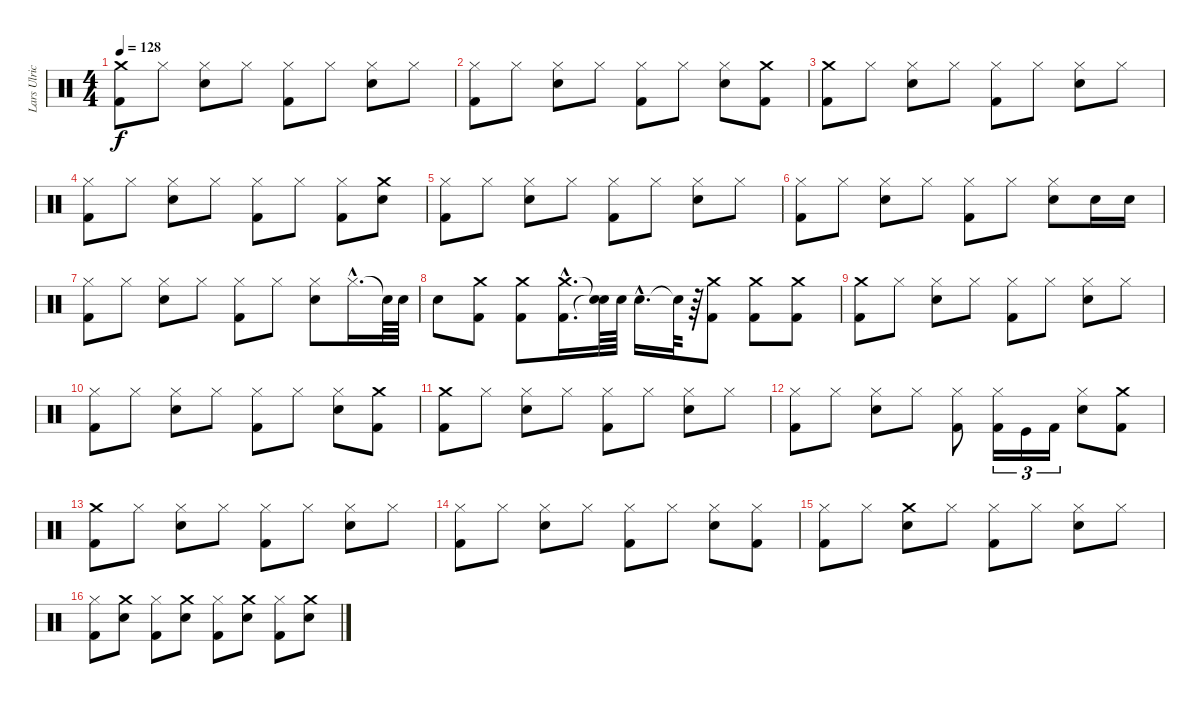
\track ("Lars Ulrich" "Lars Ulric") {instrument percussion}
\staff {score}
\articulation defaults
\ts (4 4)
\tempo 128
\clef neutral
\ks c
("Crash medium (hit)" "Kick (hit) 2").8{dy f} "Hi-Hat (closed)".8 ("Snare (hit) 2" "Hi-Hat (closed)").8 "Hi-Hat (closed)".8 ("Kick (hit) 2" "Hi-Hat (closed)").8 "Hi-Hat (closed)".8 ("Snare (hit) 2" "Hi-Hat (closed)").8 "Hi-Hat (closed)".8 |
("Kick (hit) 2" "Hi-Hat (closed)").8 "Hi-Hat (closed)".8 ("Snare (hit) 2" "Hi-Hat (closed)").8 "Hi-Hat (closed)".8 ("Kick (hit) 2" "Hi-Hat (closed)").8 "Hi-Hat (closed)".8 ("Snare (hit) 2" "Hi-Hat (closed)").8 ("Crash medium (hit)" "Kick (hit) 2").8 |
("Crash medium (hit)" "Kick (hit) 2").8 "Hi-Hat (closed)".8 ("Snare (hit) 2" "Hi-Hat (closed)").8 "Hi-Hat (closed)".8 ("Kick (hit) 2" "Hi-Hat (closed)").8 "Hi-Hat (closed)".8 ("Snare (hit) 2" "Hi-Hat (closed)").8 "Hi-Hat (closed)".8 |
("Kick (hit) 2" "Hi-Hat (closed)").8 "Hi-Hat (closed)".8 ("Snare (hit) 2" "Hi-Hat (closed)").8 "Hi-Hat (closed)".8 ("Kick (hit) 2" "Hi-Hat (closed)").8 "Hi-Hat (closed)".8 ("Kick (hit) 2" "Hi-Hat (closed)").8 ("Crash medium (hit)" "Snare (hit) 2").8 |
("Kick (hit) 2" "Hi-Hat (closed)").8 "Hi-Hat (closed)".8 ("Snare (hit) 2" "Hi-Hat (closed)").8 "Hi-Hat (closed)".8 ("Kick (hit) 2" "Hi-Hat (closed)").8 "Hi-Hat (closed)".8 ("Snare (hit) 2" "Hi-Hat (closed)").8 "Hi-Hat (closed)".8 |
("Hi-Hat (closed)" "Kick (hit) 2").8 "Hi-Hat (closed)".8 ("Snare (hit) 2" "Hi-Hat (closed)").8 "Hi-Hat (closed)".8 ("Hi-Hat (closed)" "Kick (hit) 2").8 "Hi-Hat (closed)".8 ("Snare (hit) 2" "Hi-Hat (closed)").8 "Snare (hit) 2".16 "Snare (hit) 2".16 |
("Kick (hit) 2" "Hi-Hat (closed)").8 "Hi-Hat (closed)".8 ("Snare (hit) 2" "Hi-Hat (closed)").8 "Hi-Hat (closed)".8 ("Kick (hit) 2" "Hi-Hat (closed)").8 "Hi-Hat (closed)".8 ("Snare (hit) 2" "Hi-Hat (closed)").8 "Hi-Hat (closed)"{hac}.16{d} "Snare (hit)"{t}.64 "Snare (hit) 2".64 |
"Snare (hit) 2".8 ("Kick (hit) 2" "Crash medium (hit)").8 ("Kick (hit) 2" "Crash medium (hit)").8 ("Kick (hit) 2"{hac} "Crash medium (hit)"{hac}).16{d} ("Snare (hit)"{t} "Snare (hit)"{t}).64 "Snare (hit) 2".64 "Snare (hit) 2"{hac}.16{d} "Snare (hit)"{t}.64 r.64 ("Kick (hit) 2" "Crash medium (hit)").8 ("Kick (hit) 2" "Crash medium (hit)").8 ("Kick (hit) 2" "Crash medium (hit)").8 |
("Kick (hit) 2" "Crash medium (hit)").8 "Hi-Hat (closed)".8 ("Hi-Hat (closed)" "Snare (hit) 2").8 "Hi-Hat (closed)".8 ("Kick (hit) 2" "Hi-Hat (closed)").8 "Hi-Hat (closed)".8 ("Snare (hit) 2" "Hi-Hat (closed)").8 "Hi-Hat (closed)".8 |
("Kick (hit) 2" "Hi-Hat (closed)").8 "Hi-Hat (closed)".8 ("Snare (hit) 2" "Hi-Hat (closed)").8 "Hi-Hat (closed)".8 ("Kick (hit) 2" "Hi-Hat (closed)").8 "Hi-Hat (closed)".8 ("Snare (hit) 2" "Hi-Hat (closed)").8 ("Kick (hit) 2" "Crash medium (hit)").8 |
("Kick (hit) 2" "Crash medium (hit)").8 "Hi-Hat (closed)".8 ("Snare (hit) 2" "Hi-Hat (closed)").8 "Hi-Hat (closed)".8 ("Kick (hit) 2" "Hi-Hat (closed)").8 "Hi-Hat (closed)".8 ("Snare (hit) 2" "Hi-Hat (closed)").8 "Hi-Hat (closed)".8 |
("Kick (hit) 2" "Hi-Hat (closed)").8 "Hi-Hat (closed)".8 ("Snare (hit) 2" "Hi-Hat (closed)").8 "Hi-Hat (closed)".8 ("Kick (hit) 2" "Hi-Hat (closed)").8 ("Kick (hit) 2" "Hi-Hat (closed)").16{tu (3 2)} "Kick (hit)".16{tu (3 2)} "Kick (hit) 2".16{tu (3 2)} ("Snare (hit) 2" "Hi-Hat (closed)").8 ("Kick (hit) 2" "Crash medium (hit)").8 |
("Crash medium (hit)" "Kick (hit) 2").8 "Hi-Hat (closed)".8 ("Snare (hit) 2" "Hi-Hat (closed)").8 "Hi-Hat (closed)".8 ("Kick (hit) 2" "Hi-Hat (closed)").8 "Hi-Hat (closed)".8 ("Snare (hit) 2" "Hi-Hat (closed)").8 "Hi-Hat (closed)".8 |
("Kick (hit) 2" "Hi-Hat (closed)").8 "Hi-Hat (closed)".8 ("Snare (hit) 2" "Hi-Hat (closed)").8 "Hi-Hat (closed)".8 ("Kick (hit) 2" "Hi-Hat (closed)").8 "Hi-Hat (closed)".8 ("Snare (hit) 2" "Hi-Hat (closed)").8 ("Kick (hit) 2" "Hi-Hat (closed)").8 |
("Kick (hit) 2" "Hi-Hat (closed)").8 "Hi-Hat (closed)".8 ("Crash medium (hit)" "Snare (hit) 2").8 "Hi-Hat (closed)".8 ("Kick (hit) 2" "Hi-Hat (closed)").8 "Hi-Hat (closed)".8 ("Snare (hit) 2" "Hi-Hat (closed)").8 "Hi-Hat (closed)".8 |
("Kick (hit) 2" "Hi-Hat (closed)").8 ("Crash medium (hit)" "Snare (hit) 2").8 ("Kick (hit) 2" "Hi-Hat (closed)").8 ("Snare (hit) 2" "Crash medium (hit)").8 ("Kick (hit) 2" "Hi-Hat (closed)").8 ("Crash medium (hit)" "Snare (hit) 2").8 ("Kick (hit) 2" "Hi-Hat (closed)").8 ("Crash medium (hit)" "Snare (hit) 2").8
